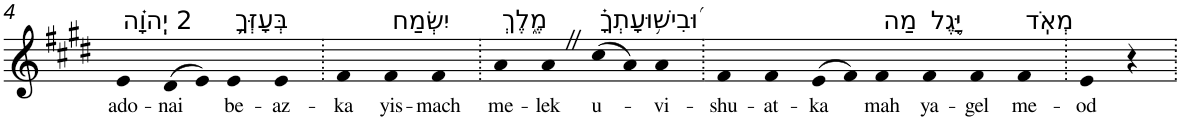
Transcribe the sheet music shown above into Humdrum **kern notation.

**kern	**text
*part1	*part1
*staff1	*staff1
*I"Piano	*
*I'Pno	*
!!LO:PB:g=z
*clefG2	*
*k[f#c#g#d#]	*
*E:	*
=4	=4
!LO:TX:a:t=2 יְֽהוָ֗ה	!
!	!LO:LY:b
4e	ado-
!	!LO:LY:b
(>8d#	-nai
8e)	.
!LO:TX:a:t=בְּעָזְּךָ֥	!
!	!LO:LY:b
4e	be-
!	!LO:LY:b
4e	-az-
=5.	=5.
!	!LO:LY:b
4f#	-ka
!LO:TX:a:t=יִשְׂמַח	!
!	!LO:LY:b
4f#	yis-
!	!LO:LY:b
4f#	-mach
=6.	=6.
!LO:TX:a:t=מֶ֑לֶךְ	!
!	!LO:LY:b
4a	me-
!	!LO:LY:b
4aZ	-lek
!LO:TX:a:t=וּ֝בִישׁ֥וּעָתְךָ֗	!
!	!LO:LY:b
(>8cc#	u-
8a)	.
!	!LO:LY:b
4a	-vi-
=7.	=7.
!	!LO:LY:b
4f#	-shu-
!	!LO:LY:b
4f#	-at-
!	!LO:LY:b
(>8e	-ka
8f#)	.
!LO:TX:a:t=מַה	!
!	!LO:LY:b
4f#	mah
!LO:TX:a:t=יָּ֥גֶל	!
!	!LO:LY:b
4f#	ya-
!	!LO:LY:b
4f#	-gel
!LO:TX:a:t=מְאֹֽד	!
!	!LO:LY:b
4f#	me-
=8.	=8.
!	!LO:LY:b
4e	-od
4r	.
=.	=.
*-	*-
